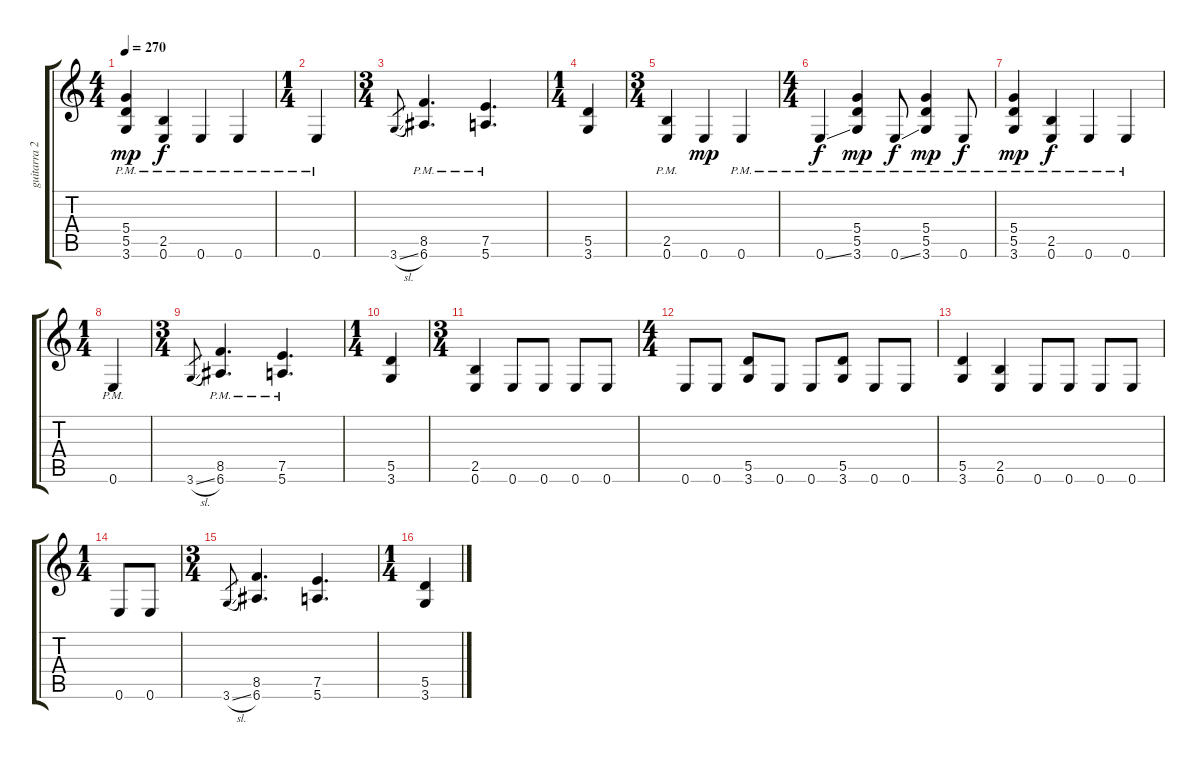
\track ("guitarra 2" "guitarra 2") {instrument overdrivenguitar}
\staff {score tabs}
\tuning (E4 B3 G3 D3 A2 E2) {hide}
\ts (4 4)
\tempo 270
\clef g2
\ks c
(5.4 5.5 3.6{pm}).4{dy mp} (2.5 0.6{pm}).4{dy f} 0.6{pm}.4 0.6{pm}.4 |
\ts (1 4)
0.6{pm}.4 |
\ts (3 4)
3.6{sl}.8{gr} (8.5 6.6{pm}).4{d} (7.5 5.6{pm}).4{d} |
\ts (1 4)
(5.5 3.6).4 |
\ts (3 4)
(2.5 0.6{pm}).4 0.6.4{dy mp} 0.6{pm}.4 |
\ts (4 4)
0.6{ss pm}.4{dy f} (5.4 5.5 3.6{pm}).4{dy mp} 0.6{ss pm}.8{dy f} (5.4 5.5 3.6{pm}).4{dy mp} 0.6{pm}.8{dy f} |
(5.4 5.5 3.6{pm}).4{dy mp} (2.5 0.6{pm}).4{dy f} 0.6{pm}.4 0.6{pm}.4 |
\ts (1 4)
0.6{pm}.4 |
\ts (3 4)
3.6{sl}.8{gr} (8.5 6.6{pm}).4{d} (7.5 5.6{pm}).4{d} |
\ts (1 4)
(5.5 3.6).4 |
\ts (3 4)
(2.5 0.6).4 0.6.8 0.6.8 0.6.8 0.6.8 |
\ts (4 4)
0.6.8 0.6.8 (5.5 3.6).8 0.6.8 0.6.8 (5.5 3.6).8 0.6.8 0.6.8 |
(5.5 3.6).4 (2.5 0.6).4 0.6.8 0.6.8 0.6.8 0.6.8 |
\ts (1 4)
0.6.8 0.6.8 |
\ts (3 4)
3.6{sl}.8{gr} (8.5 6.6).4{d} (7.5 5.6).4{d} |
\ts (1 4)
(5.5 3.6).4
